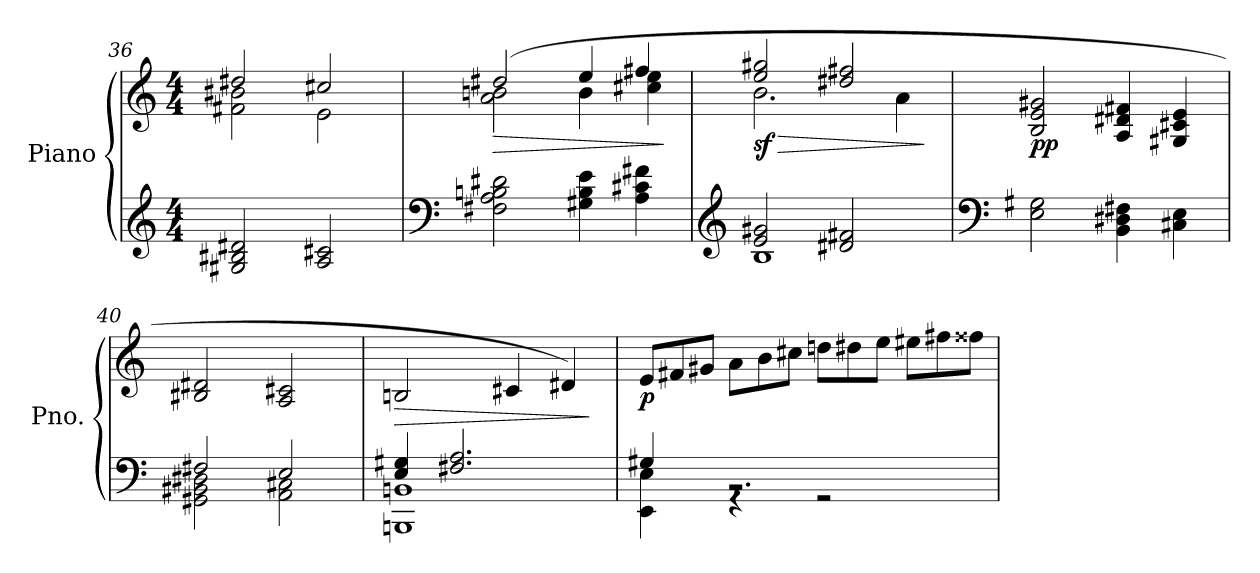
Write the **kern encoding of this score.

**kern	**kern	**dynam
*part1	*part1	*part1
*staff2	*staff1	*staff1/2
*I"Piano	*	*
*I'Pno.	*	*
*clefG2	*clefG2	*
*k[]	*k[]	*
*M4/4	*M4/4	*
=36	=36	=36
*	*^	*
2G#X/ 2B#X/ 2d#X/	2dd#X/	2f#X\ 2b#X\	.
2A/ 2c#X/	2cc#X/	2e\	.
=37	=37	=37	=37
*clefF4	*	*	*
!	!	!	!LO:HP:b
2F#X\ 2A\ 2Bn\ 2d#X\	(>2dd#X/	2a\ 2bn\	>
4G#X\ 4B\ 4e\	4ee/	4b\	.
4A\ 4c#X\ 4f#X\	4ff#X/	4cc#X\ 4ee\	.
*	*v	*v	*
.	.	]
=38	=38	=38
*clefG2	*	*
*^	*	*
!	!	!	!LO:HP:b
*	*	*^	*
!	!	!	!	!LO:DY:n=1:b
2e/ 2g#X/	1B	2ee/ 2gg#X/	2.b\	> sf
2d#X/ 2f#X/	.	2dd#X/ 2ff#X/	.	.
.	.	.	4a\	.
*v	*v	*	*	*
*	*v	*v	*
.	.	]
!!LO:LB:g=z
=39	=39	=39
*clefF4	*	*
*^	*	*
!	!	!	!LO:DY:b
2E\ 2G#X\	2E\yy	2B/ 2e/ 2g#X/	pp
4BB\ 4D#X\ 4F#X\	2ryy	4A/ 4d#X/ 4f#X/	.
4C#X\ 4E\	.	4G#X/ 4c#X/ 4e/	.
=40	=40	=40	=40
2F#X/	2GG#X\ 2BB#X\ 2D#X\	2B#X/ 2d#X/	.
2E/	2AA\ 2C#X\	2A/ 2c#X/	.
=41	=41	=41	=41
!	!	!	!LO:HP:b
4E/ 4G#X/	1BBBn 1BBn	2Bn/	>
2.F#X/ 2.A/	.	.	.
.	.	4c#X/	.
.	.	4d#X/)	.
*v	*v	*	*
.	.	]
=42	=42	=42
*^	*	*
*	*	*Xtuplet	*
!	!	!	!LO:DY:b
4G#X/	4EE\ 4E\	12e/L	p
.	.	12f#X/	.
.	.	12g#X/J	.
4rGG	2.r	12a\L	.
.	.	12b\	.
.	.	12cc#X\J	.
2rGG	.	12ddn\L	.
.	.	12dd#X\	.
.	.	12ee\J	.
.	.	12ee#X\L	.
.	.	12ff#X\	.
.	.	12ff##X\J	.
*v	*v	*	*
=	=	=
*-	*-	*-
